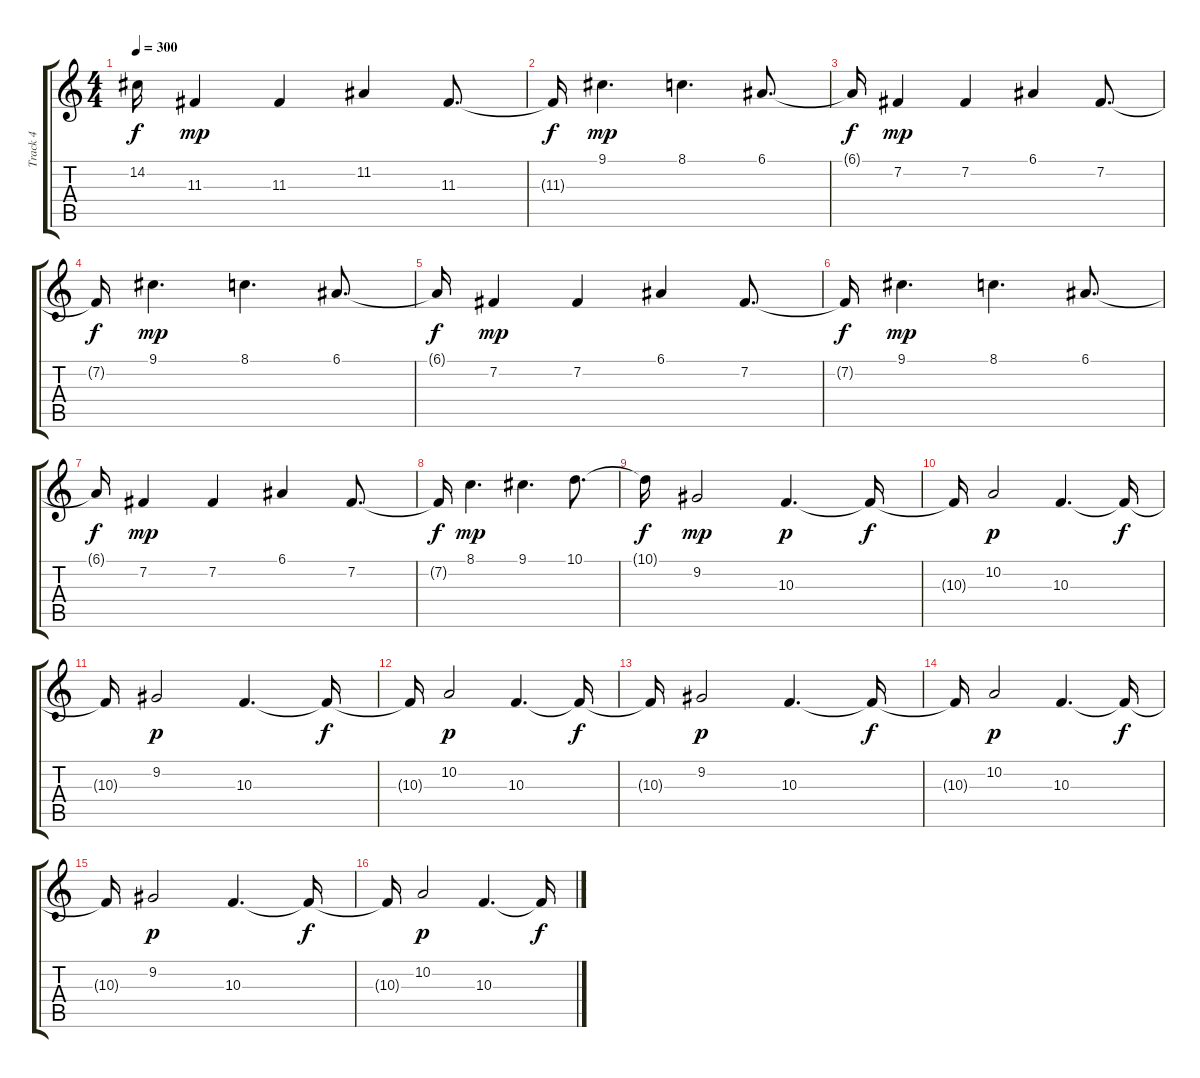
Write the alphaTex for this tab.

\track ("Track 4" "Track 4") {instrument lead2sawtooth}
\staff {score tabs}
\tuning (E4 B3 G3 D3 A2 E2) {hide}
\ts (4 4)
\tempo 300
\clef g2
\ks c
14.2{t}.16{dy f} 11.3.4{dy mp} 11.3.4 11.2.4 11.3.8{d} |
11.3{t}.16{dy f} 9.1.4{d dy mp} 8.1.4{d} 6.1.8{d} |
6.1{t}.16{dy f} 7.2.4{dy mp} 7.2.4 6.1.4 7.2.8{d} |
7.2{t}.16{dy f} 9.1.4{d dy mp} 8.1.4{d} 6.1.8{d} |
6.1{t}.16{dy f} 7.2.4{dy mp} 7.2.4 6.1.4 7.2.8{d} |
7.2{t}.16{dy f} 9.1.4{d dy mp} 8.1.4{d} 6.1.8{d} |
6.1{t}.16{dy f} 7.2.4{dy mp} 7.2.4 6.1.4 7.2.8{d} |
7.2{t}.16{dy f} 8.1.4{d dy mp} 9.1.4{d} 10.1.8{d} |
10.1{t}.16{dy f} 9.2.2{dy mp} 10.3.4{d dy p} 10.3{t}.16{dy f} |
10.3{t}.16 10.2.2{dy p} 10.3.4{d} 10.3{t}.16{dy f} |
10.3{t}.16 9.2.2{dy p} 10.3.4{d} 10.3{t}.16{dy f} |
10.3{t}.16 10.2.2{dy p} 10.3.4{d} 10.3{t}.16{dy f} |
10.3{t}.16 9.2.2{dy p} 10.3.4{d} 10.3{t}.16{dy f} |
10.3{t}.16 10.2.2{dy p} 10.3.4{d} 10.3{t}.16{dy f} |
10.3{t}.16 9.2.2{dy p} 10.3.4{d} 10.3{t}.16{dy f} |
10.3{t}.16 10.2.2{dy p} 10.3.4{d} 10.3{t}.16{dy f}
